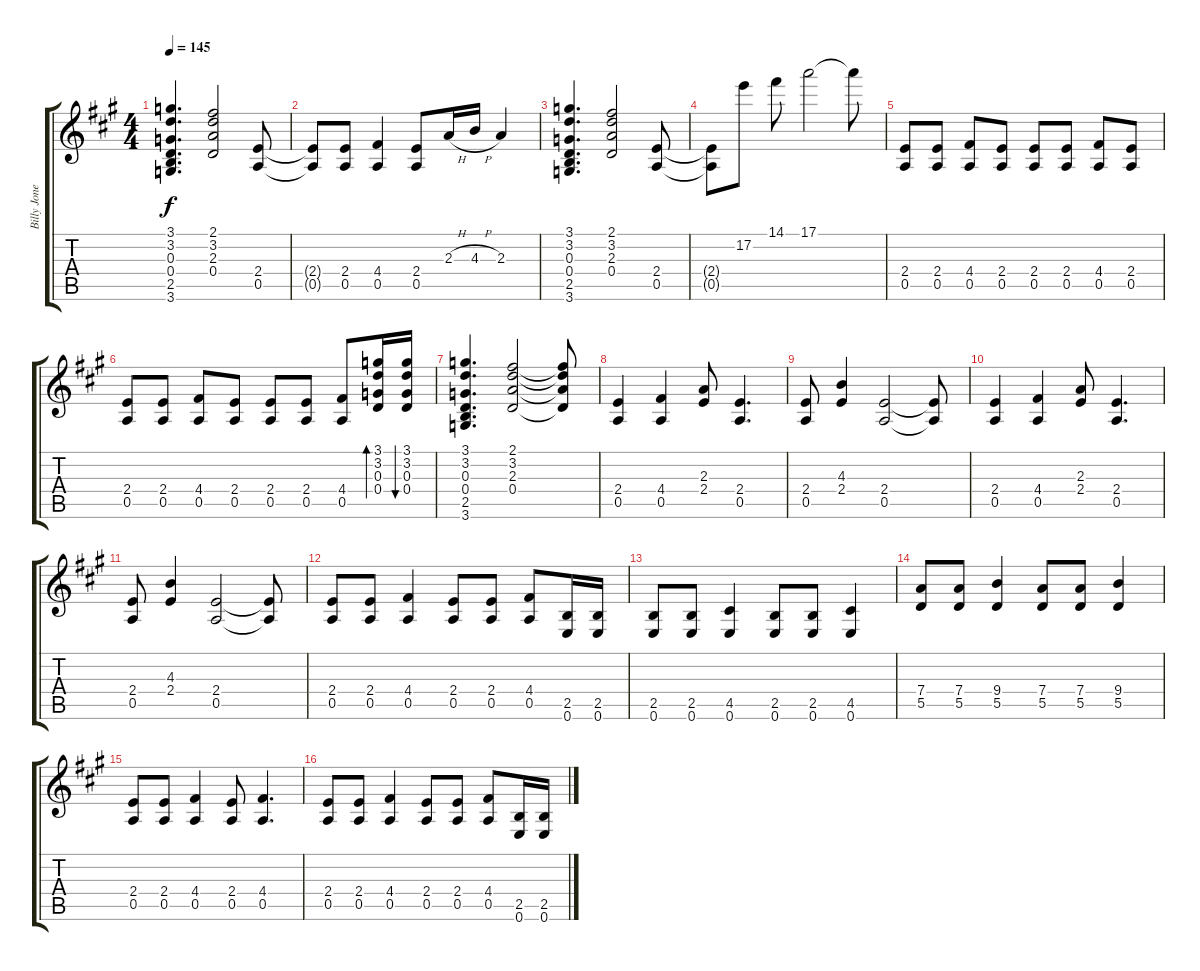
\track ("Billy Jones Guitar" "Billy Jone") {instrument overdrivenguitar}
\staff {score tabs}
\tuning (E4 B3 G3 D3 A2 E2) {hide}
\ts (4 4)
\tempo 145
\clef g2
\ks a
(3.1 3.2 0.3 0.4 2.5 3.6).4{d dy f volume 8} (2.1 3.2 2.3 0.4).2 (2.4 0.5).8 |
(2.4{t} 0.5{t}).8 (2.4 0.5).8 (4.4 0.5).4 (2.4 0.5).8 2.3{h}.16{volume 12} 4.3{h}.16 2.3.4 |
(3.1 3.2 0.3 0.4 2.5 3.6).4{d volume 8} (2.1 3.2 2.3 0.4).2 (2.4 0.5).8 |
(2.4{t} 0.5{t}).8 17.2.8{volume 12} 14.1.8 17.1.2 17.1{t}.8 |
(2.4 0.5).8{volume 8} (2.4 0.5).8 (4.4 0.5).8 (2.4 0.5).8 (2.4 0.5).8 (2.4 0.5).8 (4.4 0.5).8 (2.4 0.5).8 |
(2.4 0.5).8 (2.4 0.5).8 (4.4 0.5).8 (2.4 0.5).8 (2.4 0.5).8 (2.4 0.5).8 (4.4 0.5).8 (3.1 3.2 0.3 0.4).16{bd 60} (3.1 3.2 0.3 0.4).16{bu 60} |
(3.1 3.2 0.3 0.4 2.5 3.6).4{d} (2.1 3.2 2.3 0.4).2 (2.1{t} 3.2{t} 2.3{t} 0.4{t}).8 |
(2.4 0.5).4 (4.4 0.5).4 (2.3 2.4).8 (2.4 0.5).4{d} |
(2.4 0.5).8 (4.3 2.4).4 (2.4 0.5).2 (2.4{t} 0.5{t}).8 |
(2.4 0.5).4 (4.4 0.5).4 (2.3 2.4).8 (2.4 0.5).4{d} |
(2.4 0.5).8 (4.3 2.4).4 (2.4 0.5).2 (2.4{t} 0.5{t}).8 |
(2.4 0.5).8{volume 8 balance 0} (2.4 0.5).8 (4.4 0.5).4 (2.4 0.5).8 (2.4 0.5).8 (4.4 0.5).8 (2.5 0.6).16 (2.5 0.6).16 |
(2.5 0.6).8 (2.5 0.6).8 (4.5 0.6).4 (2.5 0.6).8 (2.5 0.6).8 (4.5 0.6).4 |
(7.4 5.5).8 (7.4 5.5).8 (9.4 5.5).4 (7.4 5.5).8 (7.4 5.5).8 (9.4 5.5).4 |
(2.4 0.5).8 (2.4 0.5).8 (4.4 0.5).4 (2.4 0.5).8 (4.4 0.5).4{d} |
(2.4 0.5).8 (2.4 0.5).8 (4.4 0.5).4 (2.4 0.5).8 (2.4 0.5).8 (4.4 0.5).8 (2.5 0.6).16 (2.5 0.6).16
